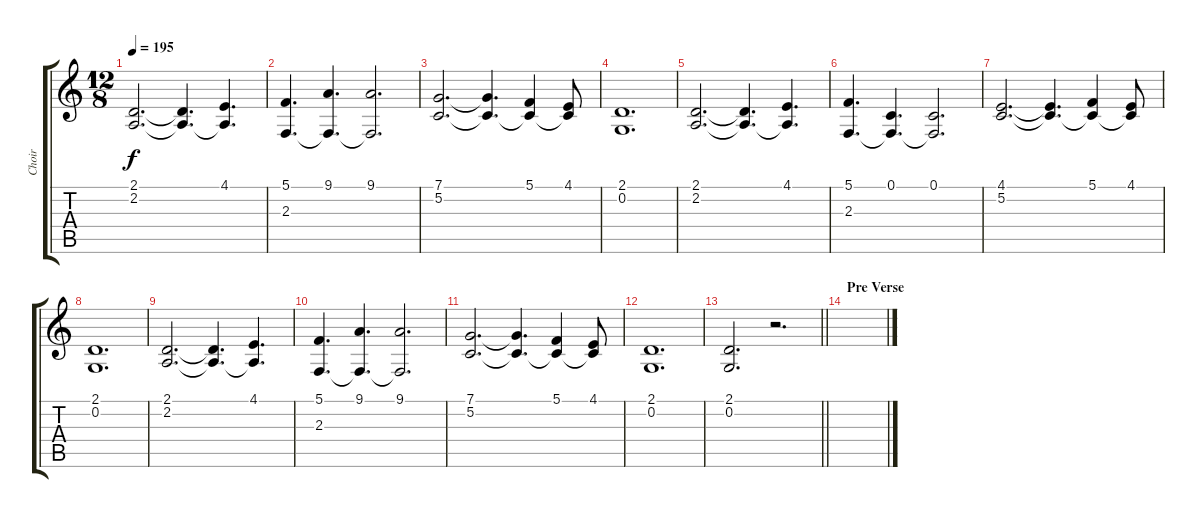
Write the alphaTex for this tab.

\track ("Choir" "Choir") {instrument choiraahs}
\staff {score tabs}
\tuning (C4 G3 Eb3 Bb2 F2 C2) {hide}
\ts (12 8)
\tempo 195
\clef g2
\ks c
(2.1 2.2).2{d dy f} (2.1{t} 2.2{t}).4{d} (4.1 2.2{t}).4{d} |
(5.1 2.3).4{d} (9.1 2.3{t}).4{d} (9.1 2.3{t}).2{d} |
(7.1 5.2).2{d} (7.1{t} 5.2{t}).4{d} (5.1 5.2{t}).4 (4.1 5.2{t}).8 |
(2.1 0.2).1{d} |
(2.1 2.2).2{d} (2.1{t} 2.2{t}).4{d} (4.1 2.2{t}).4{d} |
(5.1 2.3).4{d} (0.1 2.3{t}).4{d} (0.1 2.3{t}).2{d} |
(4.1 5.2).2{d} (4.1{t} 5.2{t}).4{d} (5.1 5.2{t}).4 (4.1 5.2{t}).8 |
(2.1 0.2).1{d} |
(2.1 2.2).2{d} (2.1{t} 2.2{t}).4{d} (4.1 2.2{t}).4{d} |
(5.1 2.3).4{d} (9.1 2.3{t}).4{d} (9.1 2.3{t}).2{d} |
(7.1 5.2).2{d} (7.1{t} 5.2{t}).4{d} (5.1 5.2{t}).4 (4.1 5.2{t}).8 |
(2.1 0.2).1{d} |
\barLineRight lightlight
(2.1 0.2).2{d} r.2{d} |
\section ("" "Pre Verse")
